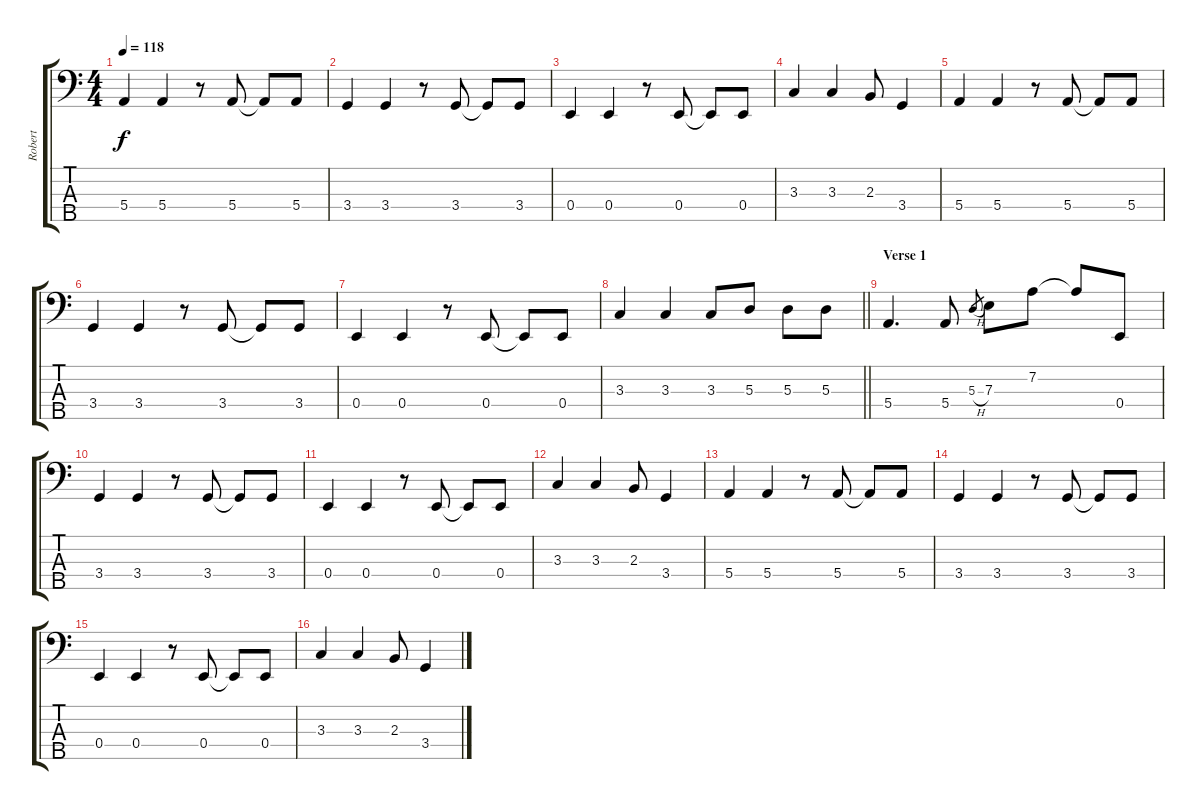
\track ("Robert" "Robert") {solo instrument electricbassfinger}
\staff {score tabs}
\tuning (G2 D2 A1 E1 B0) {hide}
\ts (4 4)
\tempo 118
\clef f4
\ks c
5.4.4{dy f} 5.4.4 r.8 5.4.8 5.4{t}.8 5.4.8 |
3.4.4 3.4.4 r.8 3.4.8 3.4{t}.8 3.4.8 |
0.4.4 0.4.4 r.8 0.4.8 0.4{t}.8 0.4.8 |
3.3.4 3.3.4 2.3.8 3.4.4 |
5.4.4 5.4.4 r.8 5.4.8 5.4{t}.8 5.4.8 |
3.4.4 3.4.4 r.8 3.4.8 3.4{t}.8 3.4.8 |
0.4.4 0.4.4 r.8 0.4.8 0.4{t}.8 0.4.8 |
\barLineRight lightlight
3.3.4 3.3.4 3.3.8 5.3.8 5.3.8 5.3.8 |
\section ("" "Verse 1")
5.4.4{d} 5.4.8 5.3{h}.8{gr} 7.3.8 7.2.8 7.2{t}.8 0.4.8 |
3.4.4 3.4.4 r.8 3.4.8 3.4{t}.8 3.4.8 |
0.4.4 0.4.4 r.8 0.4.8 0.4{t}.8 0.4.8 |
3.3.4 3.3.4 2.3.8 3.4.4 |
5.4.4 5.4.4 r.8 5.4.8 5.4{t}.8 5.4.8 |
3.4.4 3.4.4 r.8 3.4.8 3.4{t}.8 3.4.8 |
0.4.4 0.4.4 r.8 0.4.8 0.4{t}.8 0.4.8 |
3.3.4 3.3.4 2.3.8 3.4.4
